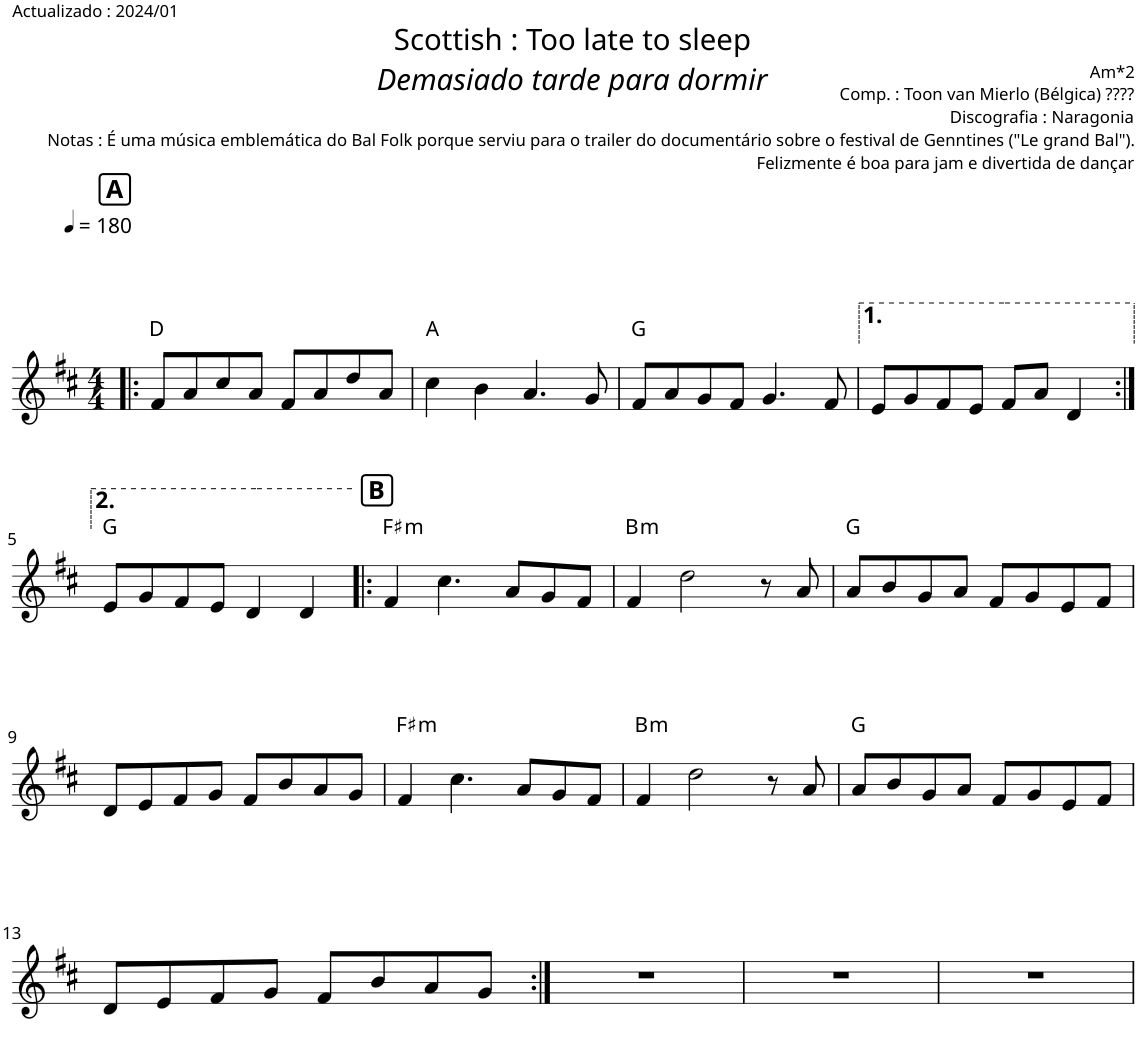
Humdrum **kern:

**kern	**harte
*part1	*part1
*staff1	*
*I"Piano	*
*I'Pno.	*
*clefG2	*
*k[f#c#]	*
*M4/4	*
*MM180	*
!!LO:REH:place=s1:a:B:cj:fs=12:t=A
=1!|:	=1!|:
8f#/L	D:maj
8a/	.
8cc#/	.
8a/J	.
8f#/L	.
8a/	.
8dd/	.
8a/J	.
=2	=2
4cc#\	A:maj
4b\	.
4.a/	.
8g/	.
=3	=3
8f#/L	G:maj
8a/	.
8g/	.
8f#/J	.
4.g/	.
8f#/	.
=4	=4
8e/L	.
8g/	.
8f#/	.
8e/J	.
8f#/L	.
8a/J	.
4d/	.
!!LO:LB:g=z
=5:|!	=5:|!
8e/L	G:maj
8g/	.
8f#/	.
8e/J	.
4d/	.
4d/	.
!!LO:REH:place=s1:a:B:cj:fs=12:t=B
=6!|:	=6!|:
!	!LO:H:kt=m
4f#/	F#:min
4.cc#\	.
8a/L	.
8g/	.
8f#/J	.
=7	=7
!	!LO:H:kt=m
4f#/	B:min
2dd\	.
8r	.
8a/	.
=8	=8
8a/L	G:maj
8b/	.
8g/	.
8a/J	.
8f#/L	.
8g/	.
8e/	.
8f#/J	.
!!LO:LB:g=z
=9	=9
8d/L	.
8e/	.
8f#/	.
8g/J	.
8f#/L	.
8b/	.
8a/	.
8g/J	.
=10	=10
!	!LO:H:kt=m
4f#/	F#:min
4.cc#\	.
8a/L	.
8g/	.
8f#/J	.
=11	=11
!	!LO:H:kt=m
4f#/	B:min
2dd\	.
8r	.
8a/	.
=12	=12
8a/L	G:maj
8b/	.
8g/	.
8a/J	.
8f#/L	.
8g/	.
8e/	.
8f#/J	.
!!LO:LB:g=z
=13	=13
8d/L	.
8e/	.
8f#/	.
8g/J	.
8f#/L	.
8b/	.
8a/	.
8g/J	.
=14:|!	=14:|!
1r	.
=15	=15
1r	.
=16	=16
1r	.
=	=
*-	*-
